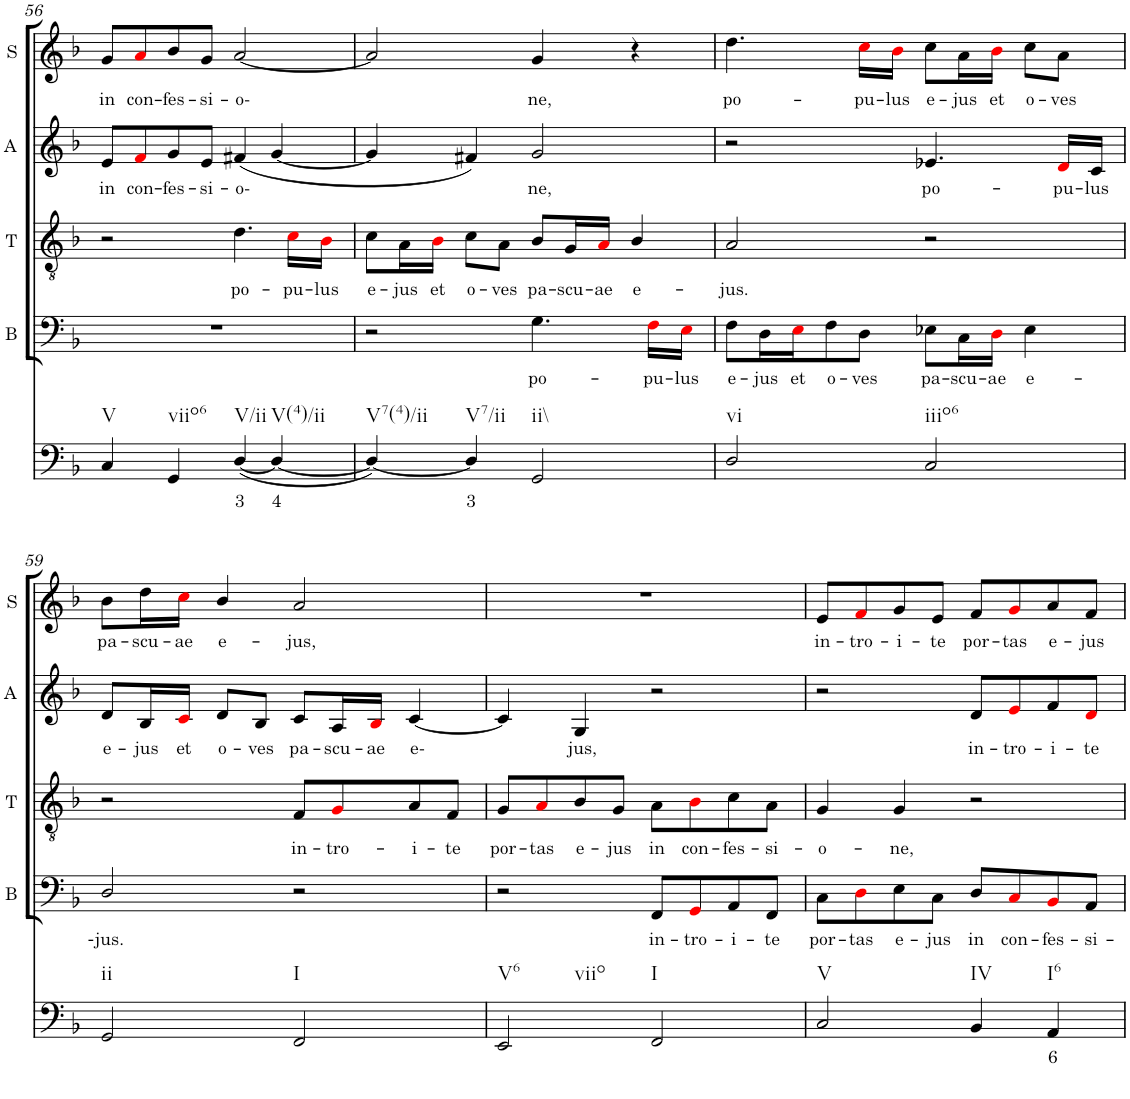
**kern	**text	**kern	**text	**kern	**text	**kern	**text	**kern	**text
*part5	*part5	*part4	*part4	*part3	*part3	*part2	*part2	*part1	*part1
*staff5	*staff5	*staff4	*staff4	*staff3	*staff3	*staff2	*staff2	*staff1	*staff1
*I"Continuo	*	*I"Bass	*	*I"Tenor	*	*I"Alto	*	*I"Soprano	*
*	*	*I'B	*	*I'T	*	*I'A	*	*I'S	*
!!LO:PB:g=z
*clefF4	*	*clefF4	*	*clefF4	*	*clefF4	*	*clefG2	*
*k[b-]	*	*k[b-]	*	*k[b-]	*	*k[b-]	*	*k[b-]	*
*	*	*	*	*M4/4	*	*M4/4	*	*M4/4	*
=56	=56	=56	=56	=56	=56	=56	=56	=56	=56
!LO:TX:b:t=V	!	!	!	!	!	!	!	!	!
!	!	!	!	!	!	!	!LO:LY:b	!	!LO:LY:b
4C/	.	1r	.	2r	.	8e/L	in	8g/L	in
!	!	!	!	!	!	!	!LO:LY:b	!	!LO:LY:b
.	.	.	.	.	.	8fi/	con-	8ai/	con-
!LO:TX:b:t=viio6	!	!	!	!	!	!	!	!	!
!	!	!	!	!	!	!	!LO:LY:b	!	!LO:LY:b
4GG/	.	.	.	.	.	8g/	fes-	8b-/	fes-
!	!	!	!	!	!	!	!LO:LY:b	!	!LO:LY:b
.	.	.	.	.	.	8e/J	si-	8g/J	si-
!LO:TX:b:t=V/ii	!	!	!	!	!	!	!	!	!
!	!LO:LY:b	!	!	!	!LO:LY:b	!	!LO:LY:b	!	!LO:LY:b
([4D/	3	.	.	4.d\	po-	(4f#X/	o-	[2a/	o-
!LO:TX:b:t=V(4)/ii	!	!	!	!	!	!	!	!	!
!	!LO:LY:b	!	!	!	!	!	!	!	!
4D/_	4	.	.	.	.	[4g/	.	.	.
!	!	!	!	!	!LO:LY:b	!	!	!	!
.	.	.	.	16ci\LL	pu-	.	.	.	.
!	!	!	!	!	!LO:LY:b	!	!	!	!
.	.	.	.	16B-i\JJ	lus	.	.	.	.
=57	=57	=57	=57	=57	=57	=57	=57	=57	=57
!LO:TX:b:t=V7(4)/ii	!	!	!	!	!	!	!	!	!
!	!	!	!	!	!LO:LY:b	!	!	!	!
4D/_)	.	2r	.	8c\L	e-	4g/]	.	2a/]	.
!	!	!	!	!	!LO:LY:b	!	!	!	!
.	.	.	.	16A\L	jus	.	.	.	.
!	!	!	!	!	!LO:LY:b	!	!	!	!
.	.	.	.	16B-i\JJ	et	.	.	.	.
!LO:TX:b:t=V7/ii	!	!	!	!	!	!	!	!	!
!	!LO:LY:b	!	!	!	!LO:LY:b	!	!	!	!
4D/]	3	.	.	8c\L	o-	4f#X/)	.	.	.
!	!	!	!	!	!LO:LY:b	!	!	!	!
.	.	.	.	8A\J	ves	.	.	.	.
!LO:TX:b:t=ii\\	!	!	!	!	!	!	!	!	!
!	!	!	!LO:LY:b	!	!LO:LY:b	!	!LO:LY:b	!	!LO:LY:b
2GG/	.	4.G\	po-	8B-/L	pa-	2g/	ne,	4g/	ne,
!	!	!	!	!	!LO:LY:b	!	!	!	!
.	.	.	.	16G/L	scu-	.	.	.	.
!	!	!	!	!	!LO:LY:b	!	!	!	!
.	.	.	.	16Ai/JJ	ae	.	.	.	.
!	!	!	!	!	!LO:LY:b	!	!	!	!
.	.	.	.	4B-/	e-	.	.	4r	.
!	!	!	!LO:LY:b	!	!	!	!	!	!
.	.	16Fi\LL	pu-	.	.	.	.	.	.
!	!	!	!LO:LY:b	!	!	!	!	!	!
.	.	16Ei\JJ	lus	.	.	.	.	.	.
=58	=58	=58	=58	=58	=58	=58	=58	=58	=58
!LO:TX:b:t=vi	!	!	!	!	!	!	!	!	!
!	!	!	!LO:LY:b	!	!LO:LY:b	!	!	!	!LO:LY:b
2D/	.	8F\L	e-	2A/	jus.	2r	.	4.dd\	po-
!	!	!	!LO:LY:b	!	!	!	!	!	!
.	.	16D\L	jus	.	.	.	.	.	.
!	!	!	!LO:LY:b	!	!	!	!	!	!
.	.	16Ei\J	et	.	.	.	.	.	.
!	!	!	!LO:LY:b	!	!	!	!	!	!
.	.	8F\	o-	.	.	.	.	.	.
!	!	!	!LO:LY:b	!	!	!	!	!	!LO:LY:b
.	.	8D\J	ves	.	.	.	.	16cci\LL	pu-
!	!	!	!	!	!	!	!	!	!LO:LY:b
.	.	.	.	.	.	.	.	16b-i\JJ	lus
!LO:TX:b:t=iiio6	!	!	!	!	!	!	!	!	!
!	!	!	!LO:LY:b	!	!	!	!LO:LY:b	!	!LO:LY:b
2C/	.	8E-X\L	pa-	2r	.	4.e-X/	po-	8cc\L	e-
!	!	!	!LO:LY:b	!	!	!	!	!	!LO:LY:b
.	.	16C\L	scu-	.	.	.	.	16a\L	jus
!	!	!	!LO:LY:b	!	!	!	!	!	!LO:LY:b
.	.	16Di\JJ	ae	.	.	.	.	16b-i\JJ	et
!	!	!	!LO:LY:b	!	!	!	!	!	!LO:LY:b
.	.	4E-\	e-	.	.	.	.	8cc\L	o-
!	!	!	!	!	!	!	!LO:LY:b	!	!LO:LY:b
.	.	.	.	.	.	16di/LL	pu-	8a\J	ves
!	!	!	!	!	!	!	!LO:LY:b	!	!
.	.	.	.	.	.	16c/JJ	lus	.	.
!!LO:LB:g=z
=59	=59	=59	=59	=59	=59	=59	=59	=59	=59
!LO:TX:b:t=ii	!	!	!	!	!	!	!	!	!
!	!	!	!LO:LY:b	!	!	!	!LO:LY:b	!	!LO:LY:b
2GG/	.	2D/	jus.	2r	.	8d/L	e-	8b-\L	pa-
!	!	!	!	!	!	!	!LO:LY:b	!	!LO:LY:b
.	.	.	.	.	.	16B-/L	jus	16dd\L	scu-
!	!	!	!	!	!	!	!LO:LY:b	!	!LO:LY:b
.	.	.	.	.	.	16ci/JJ	et	16cci\JJ	ae
!	!	!	!	!	!	!	!LO:LY:b	!	!LO:LY:b
.	.	.	.	.	.	8d/L	o-	4b-/	e-
!	!	!	!	!	!	!	!LO:LY:b	!	!
.	.	.	.	.	.	8B-/J	ves	.	.
!LO:TX:b:t=I	!	!	!	!	!	!	!	!	!
!	!	!	!	!	!LO:LY:b	!	!LO:LY:b	!	!LO:LY:b
2FF/	.	2r	.	8F/L	in-	8c/L	pa-	2a/	jus,
!	!	!	!	!	!LO:LY:b	!	!LO:LY:b	!	!
.	.	.	.	8Gi/	tro-	16A/L	scu-	.	.
!	!	!	!	!	!	!	!LO:LY:b	!	!
.	.	.	.	.	.	16B-i/JJ	ae	.	.
!	!	!	!	!	!LO:LY:b	!	!LO:LY:b	!	!
.	.	.	.	8A/	i-	[4c/	e-	.	.
!	!	!	!	!	!LO:LY:b	!	!	!	!
.	.	.	.	8F/J	te	.	.	.	.
=60	=60	=60	=60	=60	=60	=60	=60	=60	=60
!LO:TX:b:t=V6	!	!	!	!	!	!	!	!	!
!LO:TX:b:t=viio	!	!	!	!	!	!	!	!	!
!	!	!	!	!	!LO:LY:b	!	!	!	!
2EE/	.	2r	.	8G/L	por-	4c/]	.	1r	.
!	!	!	!	!	!LO:LY:b	!	!	!	!
.	.	.	.	8Ai/	tas	.	.	.	.
!	!	!	!	!	!LO:LY:b	!	!LO:LY:b	!	!
.	.	.	.	8B-/	e-	4G/	jus,	.	.
!	!	!	!	!	!LO:LY:b	!	!	!	!
.	.	.	.	8G/J	jus	.	.	.	.
!LO:TX:b:t=I	!	!	!	!	!	!	!	!	!
!	!	!	!LO:LY:b	!	!LO:LY:b	!	!	!	!
2FF/	.	8FF/L	in-	8A\L	in	2r	.	.	.
!	!	!	!LO:LY:b	!	!LO:LY:b	!	!	!	!
.	.	8GGi/	tro-	8B-i\	con-	.	.	.	.
!	!	!	!LO:LY:b	!	!LO:LY:b	!	!	!	!
.	.	8AA/	i-	8c\	fes-	.	.	.	.
!	!	!	!LO:LY:b	!	!LO:LY:b	!	!	!	!
.	.	8FF/J	te	8A\J	si-	.	.	.	.
=61	=61	=61	=61	=61	=61	=61	=61	=61	=61
!LO:TX:b:t=V	!	!	!	!	!	!	!	!	!
!	!	!	!LO:LY:b	!	!LO:LY:b	!	!	!	!LO:LY:b
2C/	.	8C\L	por-	4G/	o-	2r	.	8e/L	in-
!	!	!	!LO:LY:b	!	!	!	!	!	!LO:LY:b
.	.	8Di\	tas	.	.	.	.	8fi/	tro-
!	!	!	!LO:LY:b	!	!LO:LY:b	!	!	!	!LO:LY:b
.	.	8E\	e-	4G/	ne,	.	.	8g/	i-
!	!	!	!LO:LY:b	!	!	!	!	!	!LO:LY:b
.	.	8C\J	jus	.	.	.	.	8e/J	te
!LO:TX:b:t=IV	!	!	!	!	!	!	!	!	!
!	!	!	!LO:LY:b	!	!	!	!LO:LY:b	!	!LO:LY:b
4BB-/	.	8D/L	in	2r	.	8d/L	in-	8f/L	por-
!	!	!	!LO:LY:b	!	!	!	!LO:LY:b	!	!LO:LY:b
.	.	8Ci/	con-	.	.	8ei/	tro-	8gi/	tas
!LO:TX:b:t=I6	!	!	!	!	!	!	!	!	!
!	!LO:LY:b	!	!LO:LY:b	!	!	!	!LO:LY:b	!	!LO:LY:b
4AA/	6	8BB-i/	fes-	.	.	8f/	i-	8a/	e-
!	!	!	!LO:LY:b	!	!	!	!LO:LY:b	!	!LO:LY:b
.	.	8AA/J	si-	.	.	8di/J	te	8f/J	jus
=	=	=	=	=	=	=	=	=	=
*-	*-	*-	*-	*-	*-	*-	*-	*-	*-
